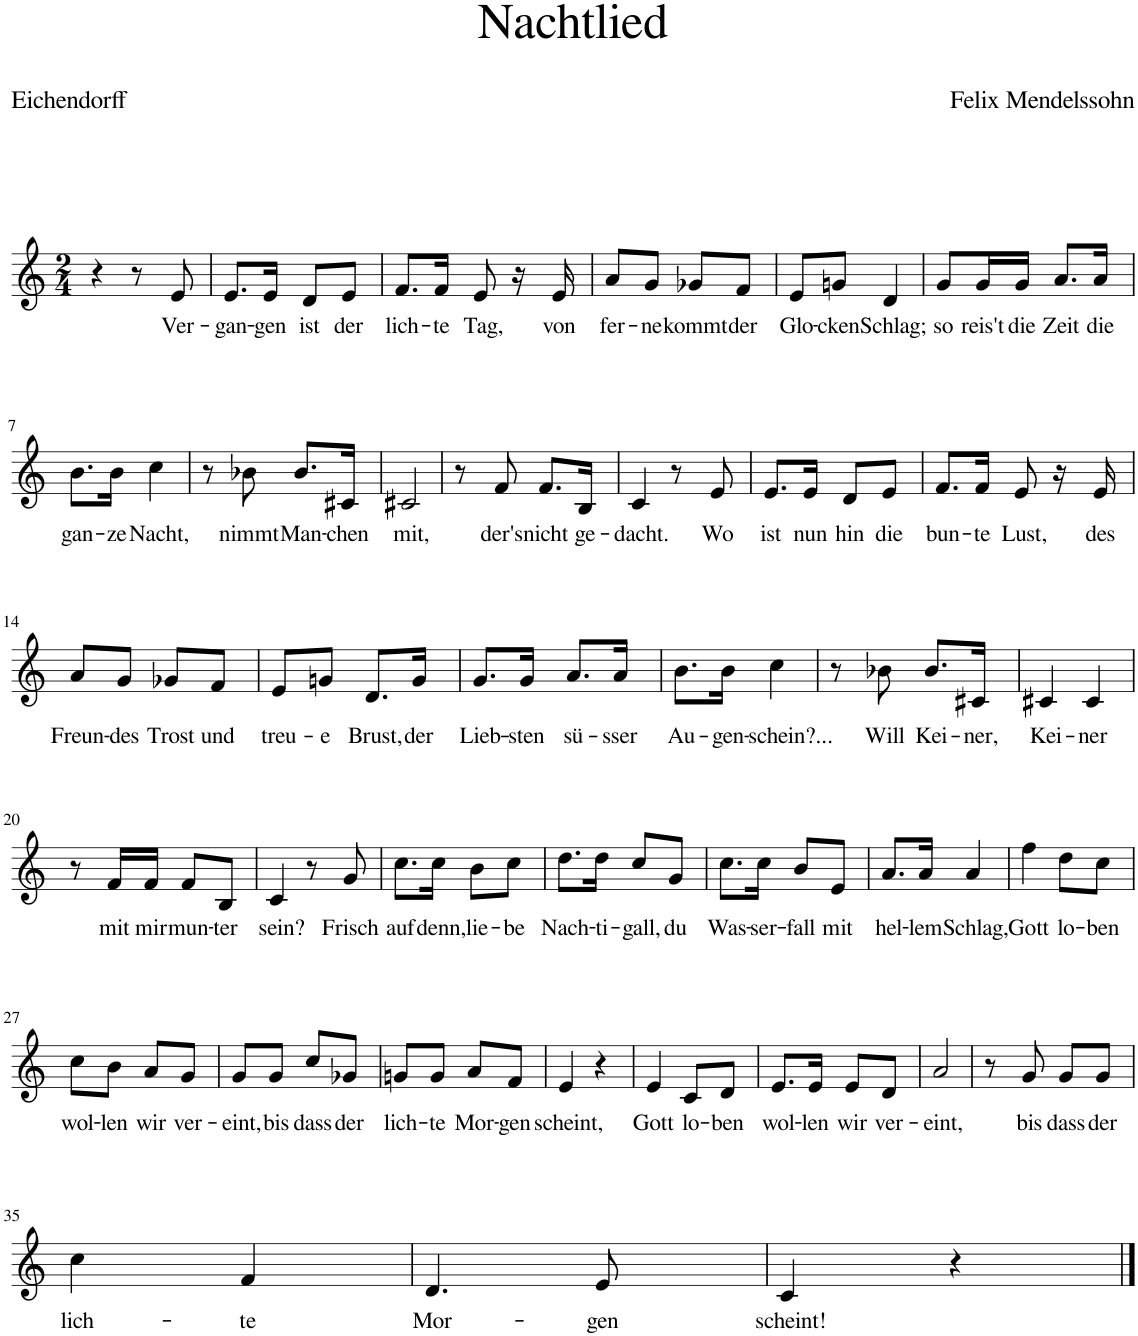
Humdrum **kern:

**kern	**text
*part1	*part1
*staff1	*staff1
*I"Piano	*
*I'Pno	*
*clefG2	*
*k[]	*
*M2/4	*
=1	=1
4r	.
8r	.
!	!LO:LY:b
8e/	Ver-
=2	=2
!	!LO:LY:b
8.e/L	-gan-
!	!LO:LY:b
16e/Jk	-gen
!	!LO:LY:b
8d/L	ist
!	!LO:LY:b
8e/J	der
=3	=3
!	!LO:LY:b
8.f/L	lich-
!	!LO:LY:b
16f/Jk	-te
!	!LO:LY:b
8e/	Tag,
16r	.
!	!LO:LY:b
16e/	von
=4	=4
!	!LO:LY:b
8a/L	fer-
!	!LO:LY:b
8g/J	-ne
!	!LO:LY:b
8g-X/L	kommt
!	!LO:LY:b
8f/J	der
=5	=5
!	!LO:LY:b
8e/L	Glo-
!	!LO:LY:b
8gn/J	-cken
!	!LO:LY:b
4d/	Schlag;
=6	=6
!	!LO:LY:b
8g/L	so
!	!LO:LY:b
16g/L	reis't
!	!LO:LY:b
16g/JJ	die
!	!LO:LY:b
8.a/L	Zeit
!	!LO:LY:b
16a/Jk	die
!!LO:LB:g=z
=7	=7
!	!LO:LY:b
8.b\L	gan-
!	!LO:LY:b
16b\Jk	-ze
!	!LO:LY:b
4cc\	Nacht,
=8	=8
8r	.
!	!LO:LY:b
8b-X\	nimmt
!	!LO:LY:b
8.b-/L	Man-
!	!LO:LY:b
16c#X/Jk	-chen
=9	=9
!	!LO:LY:b
2c#X/	mit,
=10	=10
8r	.
!	!LO:LY:b
8f/	der's
!	!LO:LY:b
8.f/L	nicht
!	!LO:LY:b
16B/Jk	ge-
=11	=11
!	!LO:LY:b
4c/	-dacht.
8r	.
!	!LO:LY:b
8e/	Wo
=12	=12
!	!LO:LY:b
8.e/L	ist
!	!LO:LY:b
16e/Jk	nun
!	!LO:LY:b
8d/L	hin
!	!LO:LY:b
8e/J	die
=13	=13
!	!LO:LY:b
8.f/L	bun-
!	!LO:LY:b
16f/Jk	-te
!	!LO:LY:b
8e/	Lust,
16r	.
!	!LO:LY:b
16e/	des
!!LO:LB:g=z
=14	=14
!	!LO:LY:b
8a/L	Freun-
!	!LO:LY:b
8g/J	-des
!	!LO:LY:b
8g-X/L	Trost
!	!LO:LY:b
8f/J	und
=15	=15
!	!LO:LY:b
8e/L	treu-
!	!LO:LY:b
8gn/J	-e
!	!LO:LY:b
8.d/L	Brust,
!	!LO:LY:b
16g/Jk	der
=16	=16
!	!LO:LY:b
8.g/L	Lieb-
!	!LO:LY:b
16g/Jk	-sten
!	!LO:LY:b
8.a/L	sü-
!	!LO:LY:b
16a/Jk	-sser
=17	=17
!	!LO:LY:b
8.b\L	Au-
!	!LO:LY:b
16b\Jk	-gen-
!	!LO:LY:b
4cc\	-schein?...
=18	=18
8r	.
!	!LO:LY:b
8b-X\	Will
!	!LO:LY:b
8.b-/L	Kei-
!	!LO:LY:b
16c#X/Jk	-ner,
=19	=19
!	!LO:LY:b
4c#X/	Kei-
!	!LO:LY:b
4c#/	-ner
!!LO:LB:g=z
=20	=20
8r	.
!	!LO:LY:b
16f/LL	mit
!	!LO:LY:b
16f/JJ	mir
!	!LO:LY:b
8f/L	mun-
!	!LO:LY:b
8B/J	-ter
=21	=21
!	!LO:LY:b
4c/	sein?
8r	.
!	!LO:LY:b
8g/	Frisch
=22	=22
!	!LO:LY:b
8.cc\L	auf
!	!LO:LY:b
16cc\Jk	denn,
!	!LO:LY:b
8b\L	lie-
!	!LO:LY:b
8cc\J	-be
=23	=23
!	!LO:LY:b
8.dd\L	Nach-
!	!LO:LY:b
16dd\Jk	-ti-
!	!LO:LY:b
8cc/L	-gall,
!	!LO:LY:b
8g/J	du
=24	=24
!	!LO:LY:b
8.cc\L	Was-
!	!LO:LY:b
16cc\Jk	-ser-
!	!LO:LY:b
8b/L	-fall
!	!LO:LY:b
8e/J	mit
=25	=25
!	!LO:LY:b
8.a/L	hel-
!	!LO:LY:b
16a/Jk	-lem
!	!LO:LY:b
4a/	Schlag,
=26	=26
!	!LO:LY:b
4ff\	Gott
!	!LO:LY:b
8dd\L	lo-
!	!LO:LY:b
8cc\J	-ben
!!LO:LB:g=z
=27	=27
!	!LO:LY:b
8cc\L	wol-
!	!LO:LY:b
8b\J	-len
!	!LO:LY:b
8a/L	wir
!	!LO:LY:b
8g/J	ver-
=28	=28
!	!LO:LY:b
8g/L	-eint,
!	!LO:LY:b
8g/J	bis
!	!LO:LY:b
8cc/L	dass
!	!LO:LY:b
8g-X/J	der
=29	=29
!	!LO:LY:b
8gn/L	lich-
!	!LO:LY:b
8g/J	-te
!	!LO:LY:b
8a/L	Mor-
!	!LO:LY:b
8f/J	-gen
=30	=30
!	!LO:LY:b
4e/	scheint,
4r	.
=31	=31
!	!LO:LY:b
4e/	Gott
!	!LO:LY:b
8c/L	lo-
!	!LO:LY:b
8d/J	-ben
=32	=32
!	!LO:LY:b
8.e/L	wol-
!	!LO:LY:b
16e/Jk	-len
!	!LO:LY:b
8e/L	wir
!	!LO:LY:b
8d/J	ver-
=33	=33
!	!LO:LY:b
2a/	-eint,
=34	=34
8r	.
!	!LO:LY:b
8g/	bis
!	!LO:LY:b
8g/L	dass
!	!LO:LY:b
8g/J	der
!!LO:LB:g=z
=35	=35
!	!LO:LY:b
4cc\	lich-
!	!LO:LY:b
4f/	-te
=36	=36
!	!LO:LY:b
4.d/	Mor-
!	!LO:LY:b
8e/	-gen
=37	=37
!	!LO:LY:b
4c/	scheint!
4r	.
==	==
*-	*-
